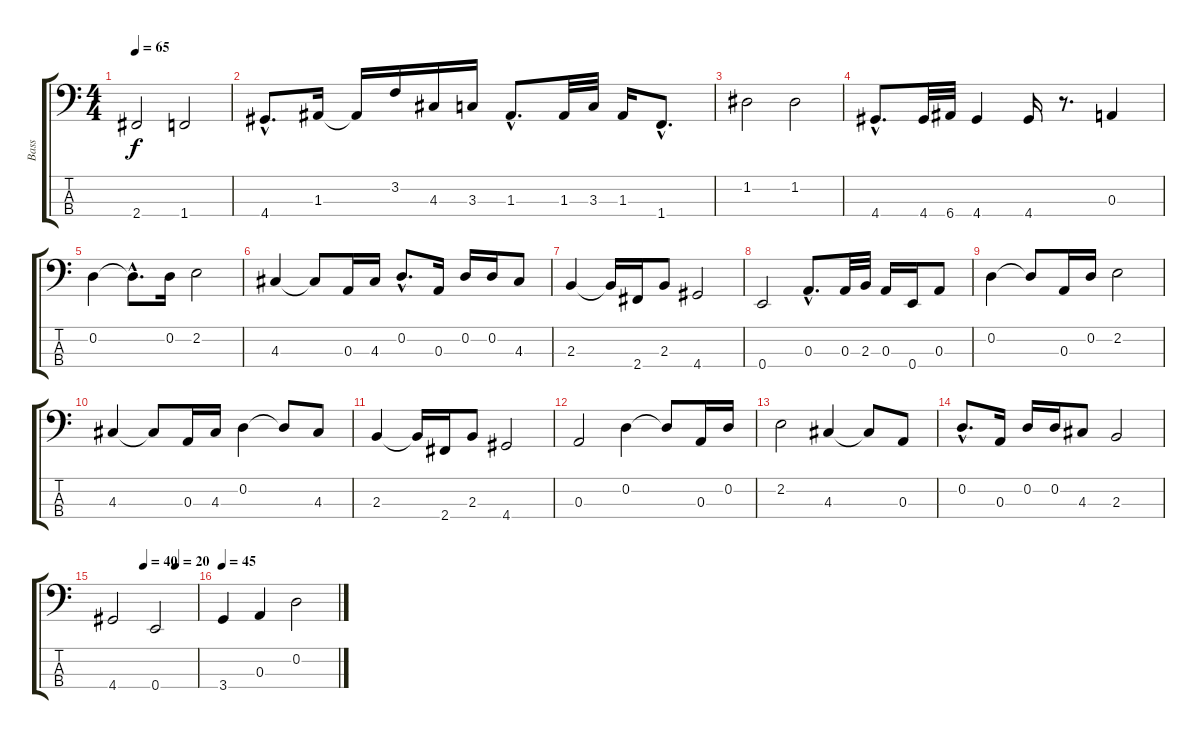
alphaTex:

\track ("Bass" "Bass") {instrument electricbassfinger}
\staff {score tabs}
\tuning (G2 D2 A1 E1) {hide}
\ts (4 4)
\tempo 65
\clef f4
\ks c
2.4.2{dy f} 1.4.2 |
4.4{hac}.8{d} 1.3.16 1.3{t}.16 3.2.16 4.3.16 3.3.16 1.3{hac}.8{d} 1.3.32 3.3.32 1.3.16 1.4{hac}.8{d} |
1.2.2 1.2.2 |
4.4{hac}.8{d} 4.4.32 6.4.32 4.4.4 4.4.16 r.8{d} 0.3.4 |
0.2.4 0.2{hac t}.8{d} 0.2.16 2.2.2 |
4.3.4 4.3{t}.8 0.3.16 4.3.16 0.2{hac}.8{d} 0.3.16 0.2.16 0.2.16 4.3.8 |
2.3.4 2.3{t}.16 2.4.16 2.3.8 4.4.2 |
0.4.2 0.3{hac}.8{d} 0.3.32 2.3.32 0.3.16 0.4.16 0.3.8 |
0.2.4 0.2{t}.8 0.3.16 0.2.16 2.2.2 |
4.3.4 4.3{t}.8 0.3.16 4.3.16 0.2.4 0.2{t}.8 4.3.8 |
2.3.4 2.3{t}.16 2.4.16 2.3.8 4.4.2 |
0.3.2 0.2.4 0.2{t}.8 0.3.16 0.2.16 |
2.2.2 4.3.4 4.3{t}.8 0.3.8 |
0.2{hac}.8{d} 0.3.16 0.2.16 0.2.16 4.3.8 2.3.2 |
\tempo (40 0.375)
\tempo (20 0.75)
4.4.2 0.4.2 |
\tempo 45
3.4.4 0.3.4 0.2.2
